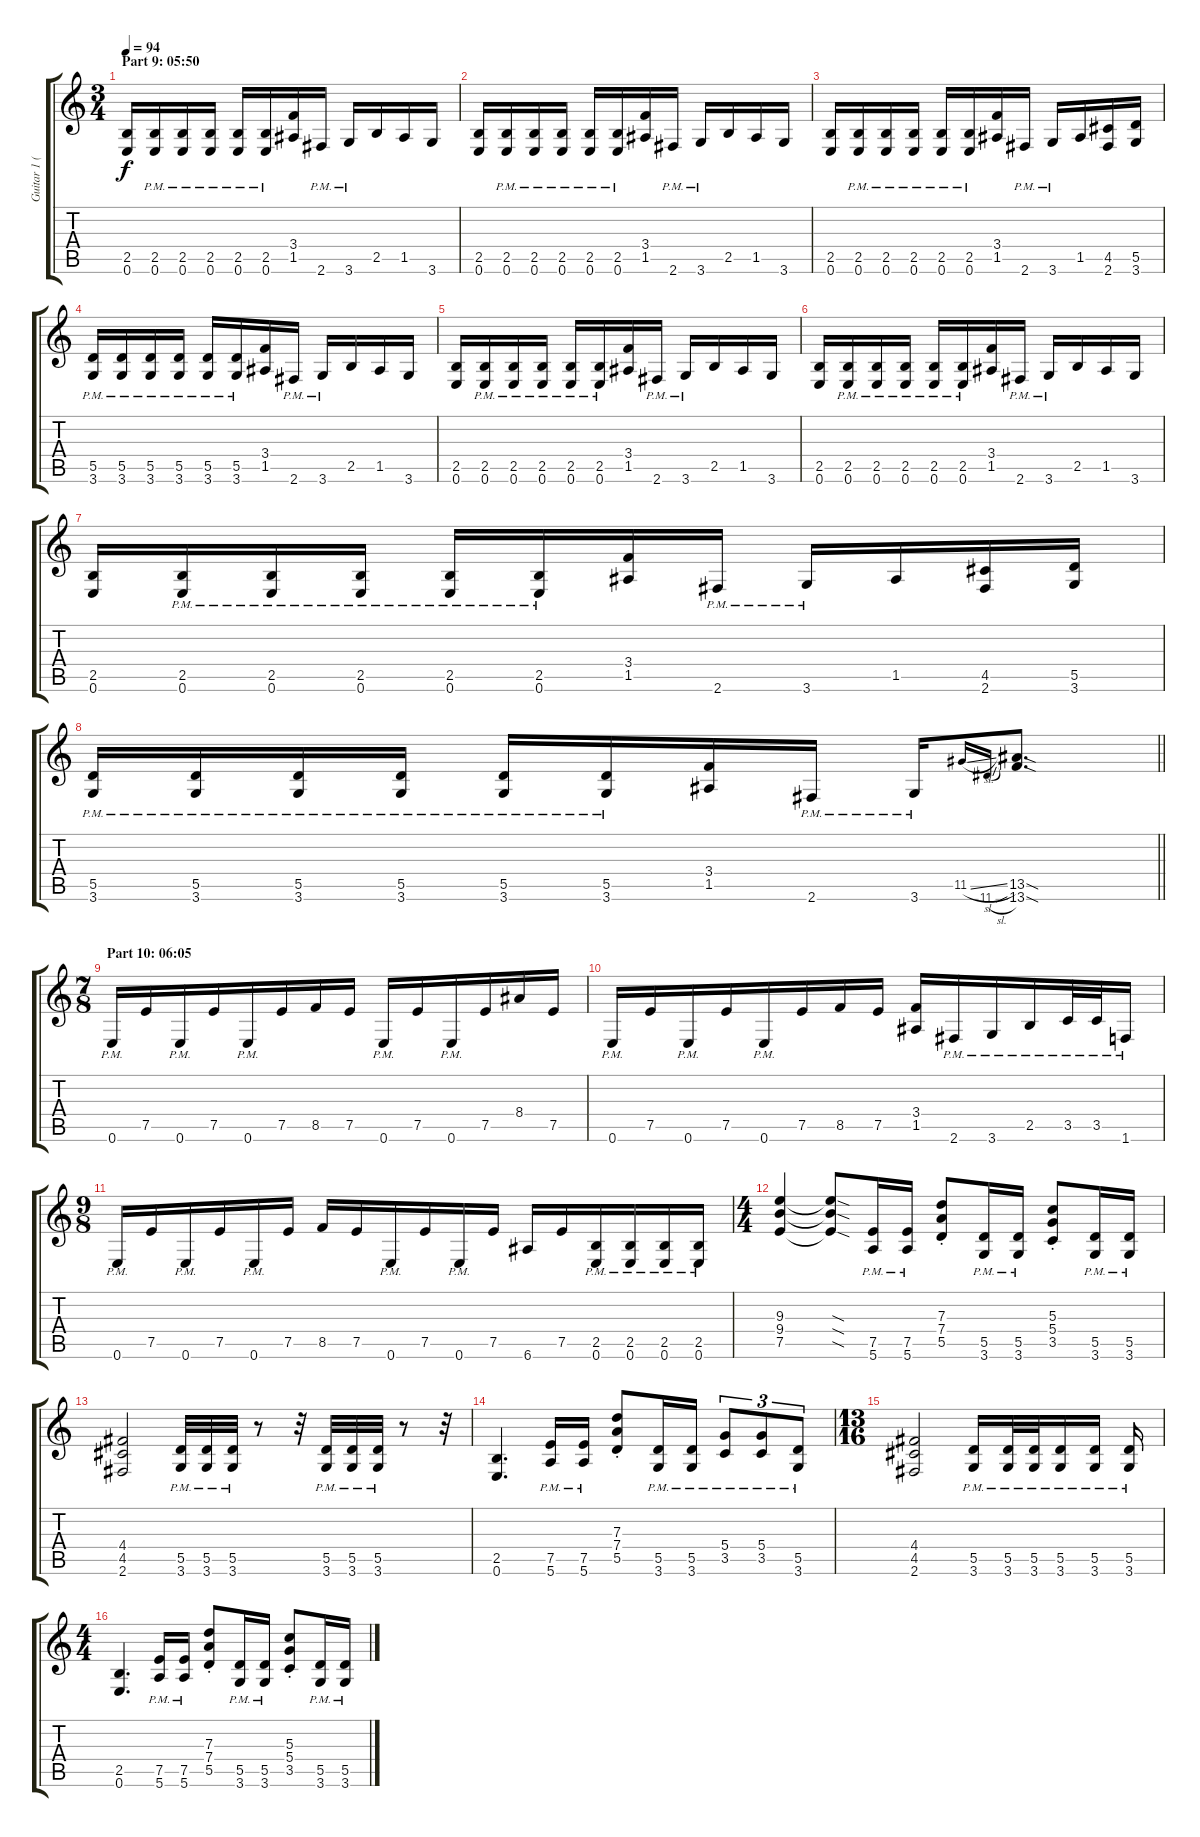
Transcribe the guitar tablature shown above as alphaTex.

\track ("Guitar 1 (Distortion)" "Guitar 1 (") {instrument distortionguitar}
\staff {score tabs}
\tuning (E4 B3 G3 D3 A2 E2) {hide}
\ts (3 4)
\section ("" "Part 9: 05:50")
\tempo 94
\clef g2
\ks c
(2.5 0.6).16{dy f} (2.5{pm} 0.6{pm}).16 (2.5{pm} 0.6{pm}).16 (2.5{pm} 0.6{pm}).16 (2.5{pm} 0.6{pm}).16 (2.5{pm} 0.6{pm}).16 (3.4 1.5).16 2.6{pm}.16 3.6{pm}.16 2.5.16 1.5.16 3.6.16 |
(2.5 0.6).16 (2.5{pm} 0.6{pm}).16 (2.5{pm} 0.6{pm}).16 (2.5{pm} 0.6{pm}).16 (2.5{pm} 0.6{pm}).16 (2.5{pm} 0.6{pm}).16 (3.4 1.5).16 2.6{pm}.16 3.6{pm}.16 2.5.16 1.5.16 3.6.16 |
(2.5 0.6).16 (2.5{pm} 0.6{pm}).16 (2.5{pm} 0.6{pm}).16 (2.5{pm} 0.6{pm}).16 (2.5{pm} 0.6{pm}).16 (2.5{pm} 0.6{pm}).16 (3.4 1.5).16 2.6{pm}.16 3.6{pm}.16 1.5.16 (4.5 2.6).16 (5.5 3.6).16 |
(5.5{pm} 3.6{pm}).16 (5.5{pm} 3.6{pm}).16 (5.5{pm} 3.6{pm}).16 (5.5{pm} 3.6{pm}).16 (5.5{pm} 3.6{pm}).16 (5.5{pm} 3.6{pm}).16 (3.4 1.5).16 2.6{pm}.16 3.6{pm}.16 2.5.16 1.5.16 3.6.16 |
(2.5 0.6).16 (2.5{pm} 0.6{pm}).16 (2.5{pm} 0.6{pm}).16 (2.5{pm} 0.6{pm}).16 (2.5{pm} 0.6{pm}).16 (2.5{pm} 0.6{pm}).16 (3.4 1.5).16 2.6{pm}.16 3.6{pm}.16 2.5.16 1.5.16 3.6.16 |
(2.5 0.6).16 (2.5{pm} 0.6{pm}).16 (2.5{pm} 0.6{pm}).16 (2.5{pm} 0.6{pm}).16 (2.5{pm} 0.6{pm}).16 (2.5{pm} 0.6{pm}).16 (3.4 1.5).16 2.6{pm}.16 3.6{pm}.16 2.5.16 1.5.16 3.6.16 |
(2.5 0.6).16 (2.5{pm} 0.6{pm}).16 (2.5{pm} 0.6{pm}).16 (2.5{pm} 0.6{pm}).16 (2.5{pm} 0.6{pm}).16 (2.5{pm} 0.6{pm}).16 (3.4 1.5).16 2.6{pm}.16 3.6{pm}.16 1.5.16 (4.5 2.6).16 (5.5 3.6).16 |
\barLineRight lightlight
(5.5{pm} 3.6{pm}).16 (5.5{pm} 3.6{pm}).16 (5.5{pm} 3.6{pm}).16 (5.5{pm} 3.6{pm}).16 (5.5{pm} 3.6{pm}).16 (5.5{pm} 3.6{pm}).16 (3.4 1.5).16 2.6{pm}.16 3.6{pm}.16 11.5{sl}.16{gr onbeat} 11.6{sl}.16{gr onbeat} (13.5{sod} 13.6{sod}).8{d} |
\ts (7 8)
\section ("" "Part 10: 06:05")
0.6{pm}.16 7.5.16 0.6{pm}.16 7.5.16 0.6{pm}.16 7.5.16 8.5.16 7.5.16 0.6{pm}.16 7.5.16 0.6{pm}.16 7.5.16 8.4.16 7.5.16 |
0.6{pm}.16 7.5.16 0.6{pm}.16 7.5.16 0.6{pm}.16 7.5.16 8.5.16 7.5.16 (3.4 1.5).16 2.6{pm}.16 3.6{pm}.16 2.5{pm}.16 3.5{pm}.32 3.5{pm}.32 1.6{pm}.16 |
\ts (9 8)
0.6{pm}.16 7.5.16 0.6{pm}.16 7.5.16 0.6{pm}.16 7.5.16 8.5.16 7.5.16 0.6{pm}.16 7.5.16 0.6{pm}.16 7.5.16 6.6.16 7.5.16 (2.5{pm} 0.6{pm}).16 (2.5{pm} 0.6{pm}).16 (2.5{pm} 0.6{pm}).16 (2.5{pm} 0.6{pm}).16 |
\ts (4 4)
(9.3 9.4 7.5).4 (9.3{sod t} 9.4{sod t} 7.5{sod t}).8 (7.5{pm} 5.6{pm}).16 (7.5{pm} 5.6{pm}).16 (7.3{st} 7.4{st} 5.5{st}).8 (5.5{pm} 3.6{pm}).16 (5.5{pm} 3.6{pm}).16 (5.3{st} 5.4{st} 3.5{st}).8 (5.5{pm} 3.6{pm}).16 (5.5{pm} 3.6{pm}).16 |
(4.4 4.5 2.6).2 (5.5{pm} 3.6{pm}).32 (5.5{pm} 3.6{pm}).32 (5.5{pm} 3.6{pm}).32 r.8 r.32 (5.5{pm} 3.6{pm}).32 (5.5{pm} 3.6{pm}).32 (5.5{pm} 3.6{pm}).32 r.8 r.32 |
(2.5 0.6).4{d} (7.5{pm} 5.6{pm}).16 (7.5{pm} 5.6{pm}).16 (7.3{st} 7.4{st} 5.5{st}).8 (5.5{pm} 3.6{pm}).16 (5.5{pm} 3.6{pm}).16 (5.4{pm} 3.5{pm}).8{tu (3 2)} (5.4{pm} 3.5{pm}).8{tu (3 2)} (5.5{pm} 3.6{pm}).8{tu (3 2)} |
\ts (13 16)
(4.4 4.5 2.6).2 (5.5{pm} 3.6{pm}).16 (5.5{pm} 3.6{pm}).32 (5.5{pm} 3.6{pm}).32 (5.5{pm} 3.6{pm}).16 (5.5 3.6{pm}).16 (5.5{pm} 3.6{pm}).16 |
\ts (4 4)
(2.5 0.6).4{d} (7.5{pm} 5.6{pm}).16 (7.5{pm} 5.6{pm}).16 (7.3{st} 7.4{st} 5.5{st}).8 (5.5{pm} 3.6{pm}).16 (5.5{pm} 3.6{pm}).16 (5.3{st} 5.4{st} 3.5{st}).8 (5.5{pm} 3.6{pm}).16 (5.5{pm} 3.6{pm}).16
